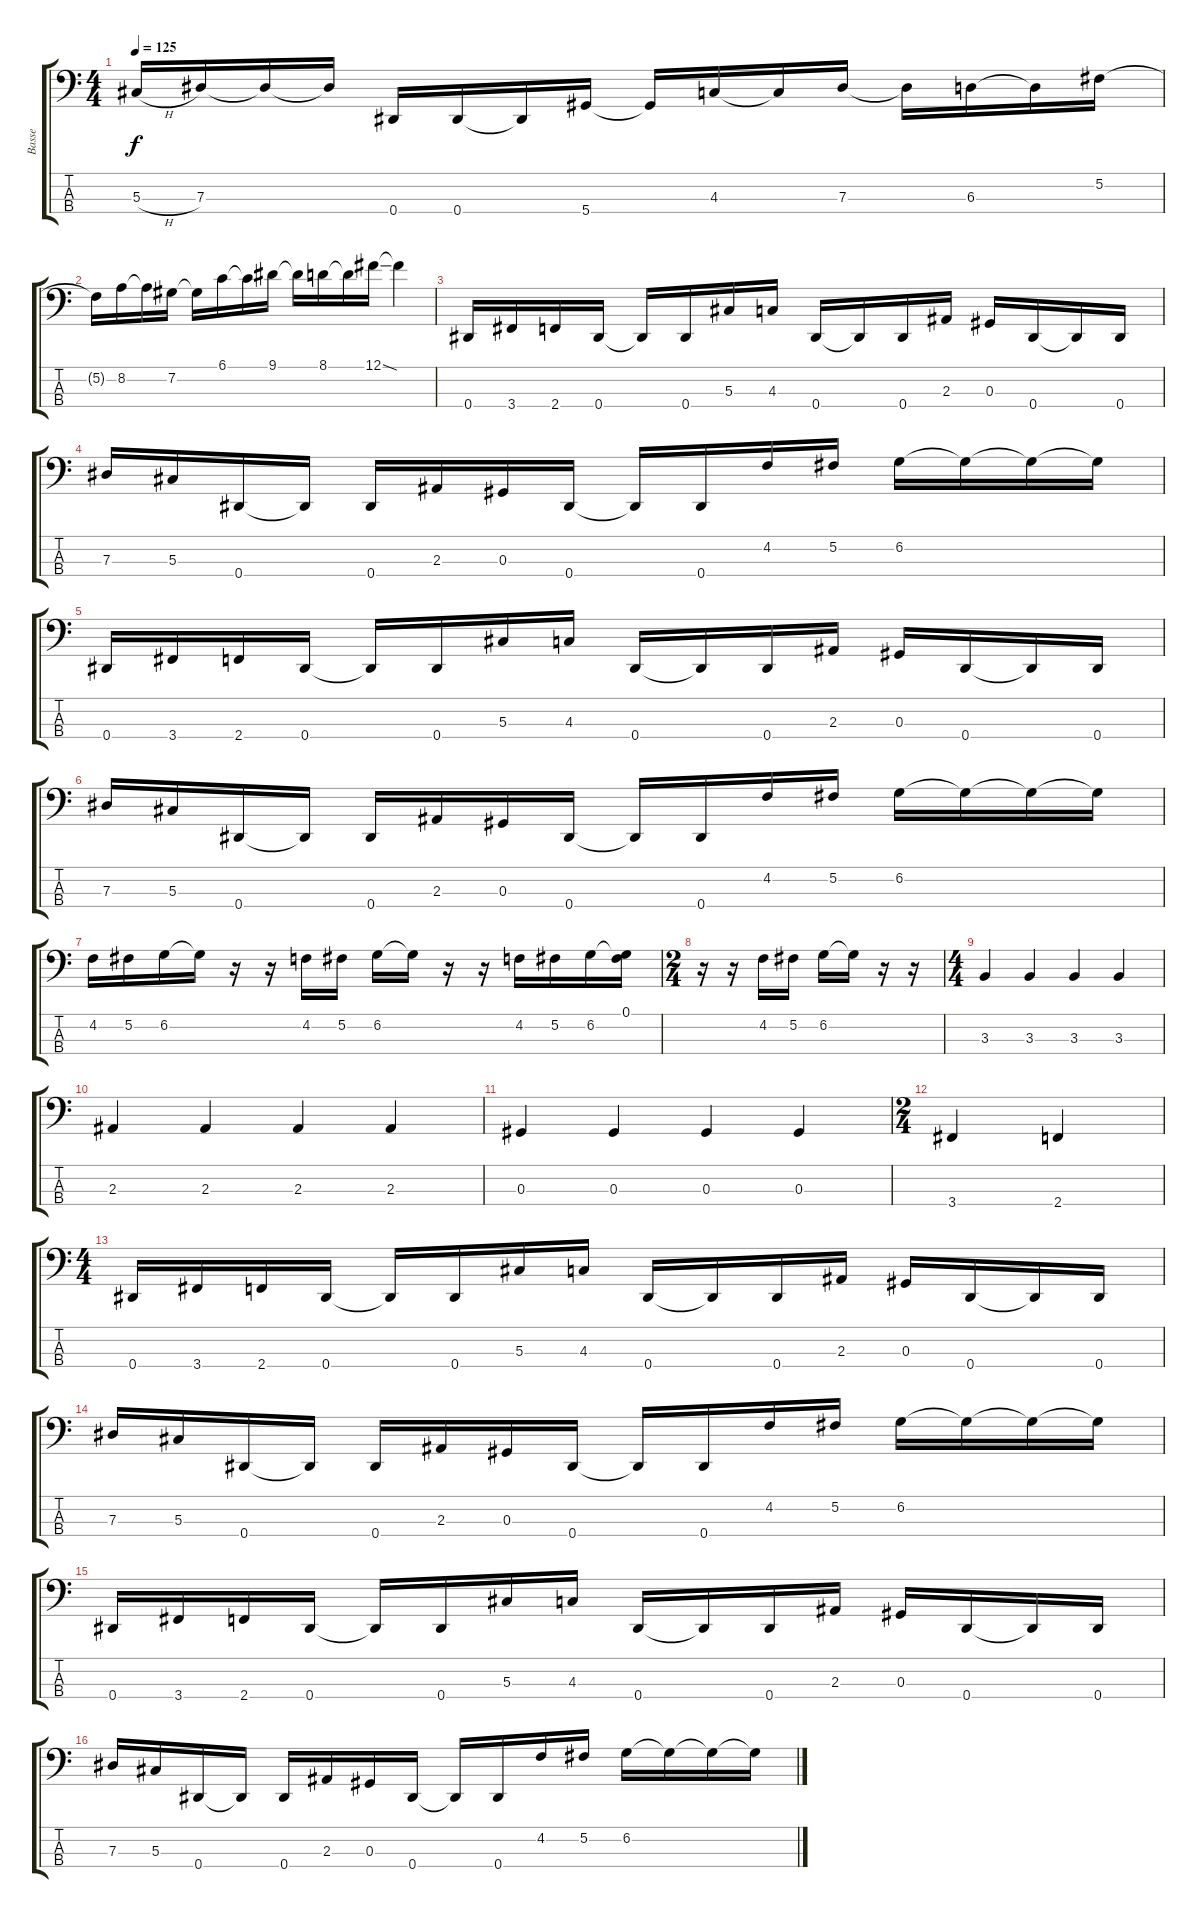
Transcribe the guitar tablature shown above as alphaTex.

\track ("Basse" "Basse") {instrument electricbasspick}
\staff {score tabs}
\tuning (Gb2 Db2 Ab1 Eb1) {hide}
\ts (4 4)
\tempo 125
\clef f4
\ks c
5.3{h}.16{dy f} 7.3.16 7.3{t}.16 7.3{t}.16 0.4.16 0.4.16 0.4{t}.16 5.4.16 5.4{t}.16 4.3.16 4.3{t}.16 7.3.16 7.3{t}.16 6.3.16 6.3{t}.16 5.2.16 |
5.2{t}.16 8.2.16 8.2{t}.16 7.2.16 7.2{t}.16 6.1.16 6.1{t}.16 9.1.16 9.1{t}.16 8.1.16 8.1{t}.16 12.1{ss}.16 12.1{t}.4 |
0.4.16 3.4.16 2.4.16 0.4.16 0.4{t}.16 0.4.16 5.3.16 4.3.16 0.4.16 0.4{t}.16 0.4.16 2.3.16 0.3.16 0.4.16 0.4{t}.16 0.4.16 |
7.3.16 5.3.16 0.4.16 0.4{t}.16 0.4.16 2.3.16 0.3.16 0.4.16 0.4{t}.16 0.4.16 4.2.16 5.2.16 6.2.16 6.2{t}.16 6.2{t}.16 6.2{t}.16 |
0.4.16 3.4.16 2.4.16 0.4.16 0.4{t}.16 0.4.16 5.3.16 4.3.16 0.4.16 0.4{t}.16 0.4.16 2.3.16 0.3.16 0.4.16 0.4{t}.16 0.4.16 |
7.3.16 5.3.16 0.4.16 0.4{t}.16 0.4.16 2.3.16 0.3.16 0.4.16 0.4{t}.16 0.4.16 4.2.16 5.2.16 6.2.16 6.2{t}.16 6.2{t}.16 6.2{t}.16 |
4.2.16 5.2.16 6.2.16 6.2{t}.16 r.16 r.16 4.2.16 5.2.16 6.2.16 6.2{t}.16 r.16 r.16 4.2.16 5.2.16 6.2.16 (0.1 6.2{t}).16 |
\ts (2 4)
r.16 r.16 4.2.16 5.2.16 6.2.16 6.2{t}.16 r.16 r.16 |
\ts (4 4)
3.3.4 3.3.4 3.3.4 3.3.4 |
2.3.4 2.3.4 2.3.4 2.3.4 |
0.3.4 0.3.4 0.3.4 0.3.4 |
\ts (2 4)
3.4.4 2.4.4 |
\ts (4 4)
0.4.16 3.4.16 2.4.16 0.4.16 0.4{t}.16 0.4.16 5.3.16 4.3.16 0.4.16 0.4{t}.16 0.4.16 2.3.16 0.3.16 0.4.16 0.4{t}.16 0.4.16 |
7.3.16 5.3.16 0.4.16 0.4{t}.16 0.4.16 2.3.16 0.3.16 0.4.16 0.4{t}.16 0.4.16 4.2.16 5.2.16 6.2.16 6.2{t}.16 6.2{t}.16 6.2{t}.16 |
0.4.16 3.4.16 2.4.16 0.4.16 0.4{t}.16 0.4.16 5.3.16 4.3.16 0.4.16 0.4{t}.16 0.4.16 2.3.16 0.3.16 0.4.16 0.4{t}.16 0.4.16 |
7.3.16 5.3.16 0.4.16 0.4{t}.16 0.4.16 2.3.16 0.3.16 0.4.16 0.4{t}.16 0.4.16 4.2.16 5.2.16 6.2.16 6.2{t}.16 6.2{t}.16 6.2{t}.16
